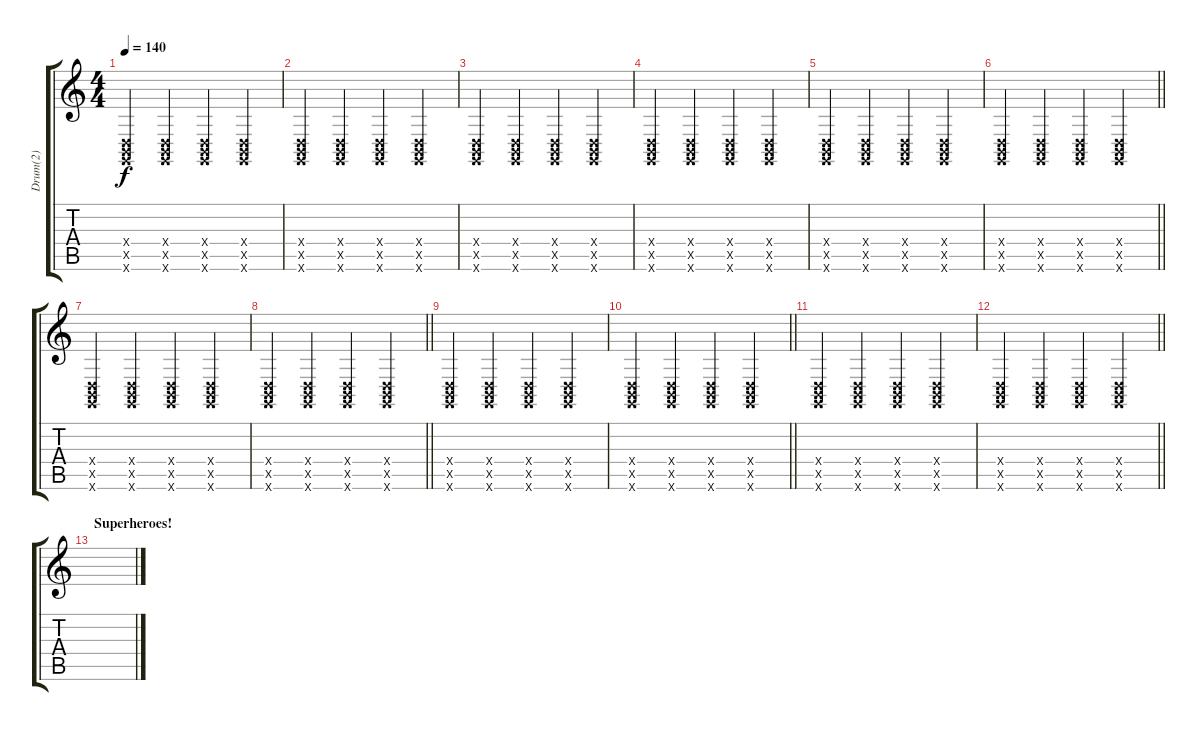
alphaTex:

\track ("Drum(2)" "Drum(2)") {instrument synthdrum}
\staff {score tabs}
\tuning (E4 B3 G3 D3 A2 E2) {hide}
\ts (4 4)
\tempo 140
\clef g2
\ks c
(0.4{x} 2.5{x} 3.6{x}).4{dy f} (0.4{x} 2.5{x} 3.6{x}).4 (0.4{x} 2.5{x} 3.6{x}).4 (0.4{x} 2.5{x} 3.6{x}).4 |
(0.4{x} 2.5{x} 3.6{x}).4 (0.4{x} 2.5{x} 3.6{x}).4 (0.4{x} 2.5{x} 3.6{x}).4 (0.4{x} 2.5{x} 3.6{x}).4 |
(0.4{x} 2.5{x} 3.6{x}).4 (0.4{x} 2.5{x} 3.6{x}).4 (0.4{x} 2.5{x} 3.6{x}).4 (0.4{x} 2.5{x} 3.6{x}).4 |
(0.4{x} 2.5{x} 3.6{x}).4 (0.4{x} 2.5{x} 3.6{x}).4 (0.4{x} 2.5{x} 3.6{x}).4 (0.4{x} 2.5{x} 3.6{x}).4 |
(0.4{x} 2.5{x} 3.6{x}).4{volume 13} (0.4{x} 2.5{x} 3.6{x}).4 (0.4{x} 2.5{x} 3.6{x}).4 (0.4{x} 2.5{x} 3.6{x}).4 |
\barLineRight lightlight
(0.4{x} 2.5{x} 3.6{x}).4 (0.4{x} 2.5{x} 3.6{x}).4 (0.4{x} 2.5{x} 3.6{x}).4 (0.4{x} 2.5{x} 3.6{x}).4 |
(0.4{x} 2.5{x} 3.6{x}).4 (0.4{x} 2.5{x} 3.6{x}).4 (0.4{x} 2.5{x} 3.6{x}).4 (0.4{x} 2.5{x} 3.6{x}).4 |
\barLineRight lightlight
(0.4{x} 2.5{x} 3.6{x}).4 (0.4{x} 2.5{x} 3.6{x}).4 (0.4{x} 2.5{x} 3.6{x}).4 (0.4{x} 2.5{x} 3.6{x}).4 |
(0.4{x} 2.5{x} 3.6{x}).4 (0.4{x} 2.5{x} 3.6{x}).4 (0.4{x} 2.5{x} 3.6{x}).4 (0.4{x} 2.5{x} 3.6{x}).4 |
\barLineRight lightlight
(0.4{x} 2.5{x} 3.6{x}).4 (0.4{x} 2.5{x} 3.6{x}).4 (0.4{x} 2.5{x} 3.6{x}).4 (0.4{x} 2.5{x} 3.6{x}).4 |
(0.4{x} 2.5{x} 3.6{x}).4 (0.4{x} 2.5{x} 3.6{x}).4 (0.4{x} 2.5{x} 3.6{x}).4 (0.4{x} 2.5{x} 3.6{x}).4 |
\barLineRight lightlight
(0.4{x} 2.5{x} 3.6{x}).4 (0.4{x} 2.5{x} 3.6{x}).4 (0.4{x} 2.5{x} 3.6{x}).4 (0.4{x} 2.5{x} 3.6{x}).4 |
\section ("" "Superheroes!")
